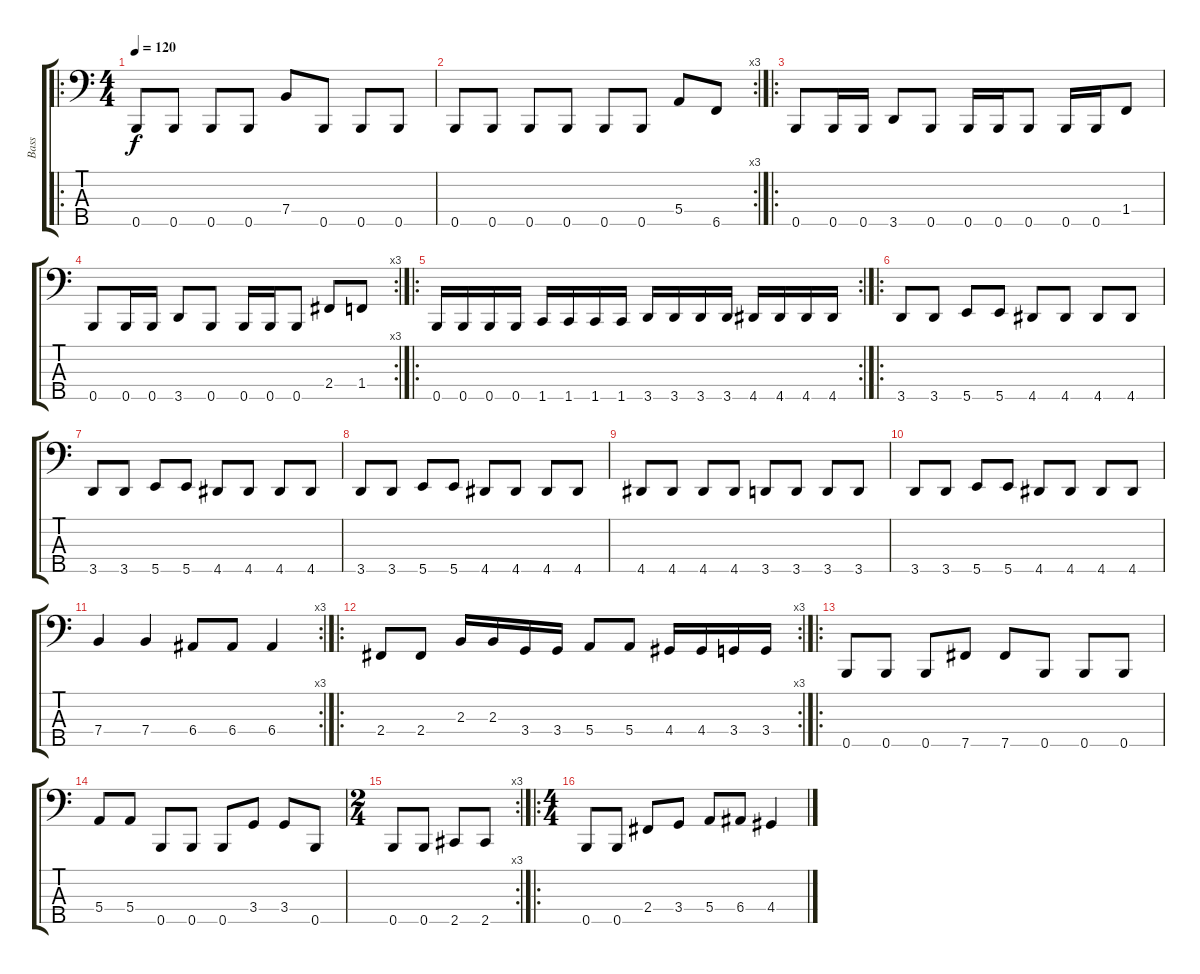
\track ("Bass" "Bass") {instrument slapbass1}
\staff {score tabs}
\tuning (G2 D2 A1 E1 B0) {hide}
\ro
\ts (4 4)
\tempo 120
\clef f4
\ks c
0.5.8{dy f instrument slapbass1} 0.5.8 0.5.8 0.5.8 7.4.8 0.5.8 0.5.8 0.5.8 |
\rc 3
0.5.8 0.5.8 0.5.8 0.5.8 0.5.8 0.5.8 5.4.8 6.5.8 |
\ro
0.5.8 0.5.16 0.5.16 3.5.8 0.5.8 0.5.16 0.5.16 0.5.8 0.5.16 0.5.16 1.4.8 |
\rc 3
0.5.8 0.5.16 0.5.16 3.5.8 0.5.8 0.5.16 0.5.16 0.5.8 2.4.8 1.4.8 |
\ro
\rc 2
0.5.16 0.5.16 0.5.16 0.5.16 1.5.16 1.5.16 1.5.16 1.5.16 3.5.16 3.5.16 3.5.16 3.5.16 4.5.16 4.5.16 4.5.16 4.5.16 |
\ro
3.5.8 3.5.8 5.5.8 5.5.8 4.5.8 4.5.8 4.5.8 4.5.8 |
3.5.8 3.5.8 5.5.8 5.5.8 4.5.8 4.5.8 4.5.8 4.5.8 |
3.5.8 3.5.8 5.5.8 5.5.8 4.5.8 4.5.8 4.5.8 4.5.8 |
4.5.8 4.5.8 4.5.8 4.5.8 3.5.8 3.5.8 3.5.8 3.5.8 |
3.5.8 3.5.8 5.5.8 5.5.8 4.5.8 4.5.8 4.5.8 4.5.8 |
\rc 3
7.4.4 7.4.4 6.4.8 6.4.8 6.4.4 |
\ro
\rc 3
2.4.8 2.4.8 2.3.16 2.3.16 3.4.16 3.4.16 5.4.8 5.4.8 4.4.16 4.4.16 3.4.16 3.4.16 |
\ro
0.5.8 0.5.8 0.5.8 7.5.8 7.5.8 0.5.8 0.5.8 0.5.8 |
5.4.8 5.4.8 0.5.8 0.5.8 0.5.8 3.4.8 3.4.8 0.5.8 |
\rc 3
\ts (2 4)
0.5.8 0.5.8 2.5.8 2.5.8 |
\ro
\ts (4 4)
0.5.8 0.5.8 2.4.8 3.4.8 5.4.8 6.4.8 4.4.4
